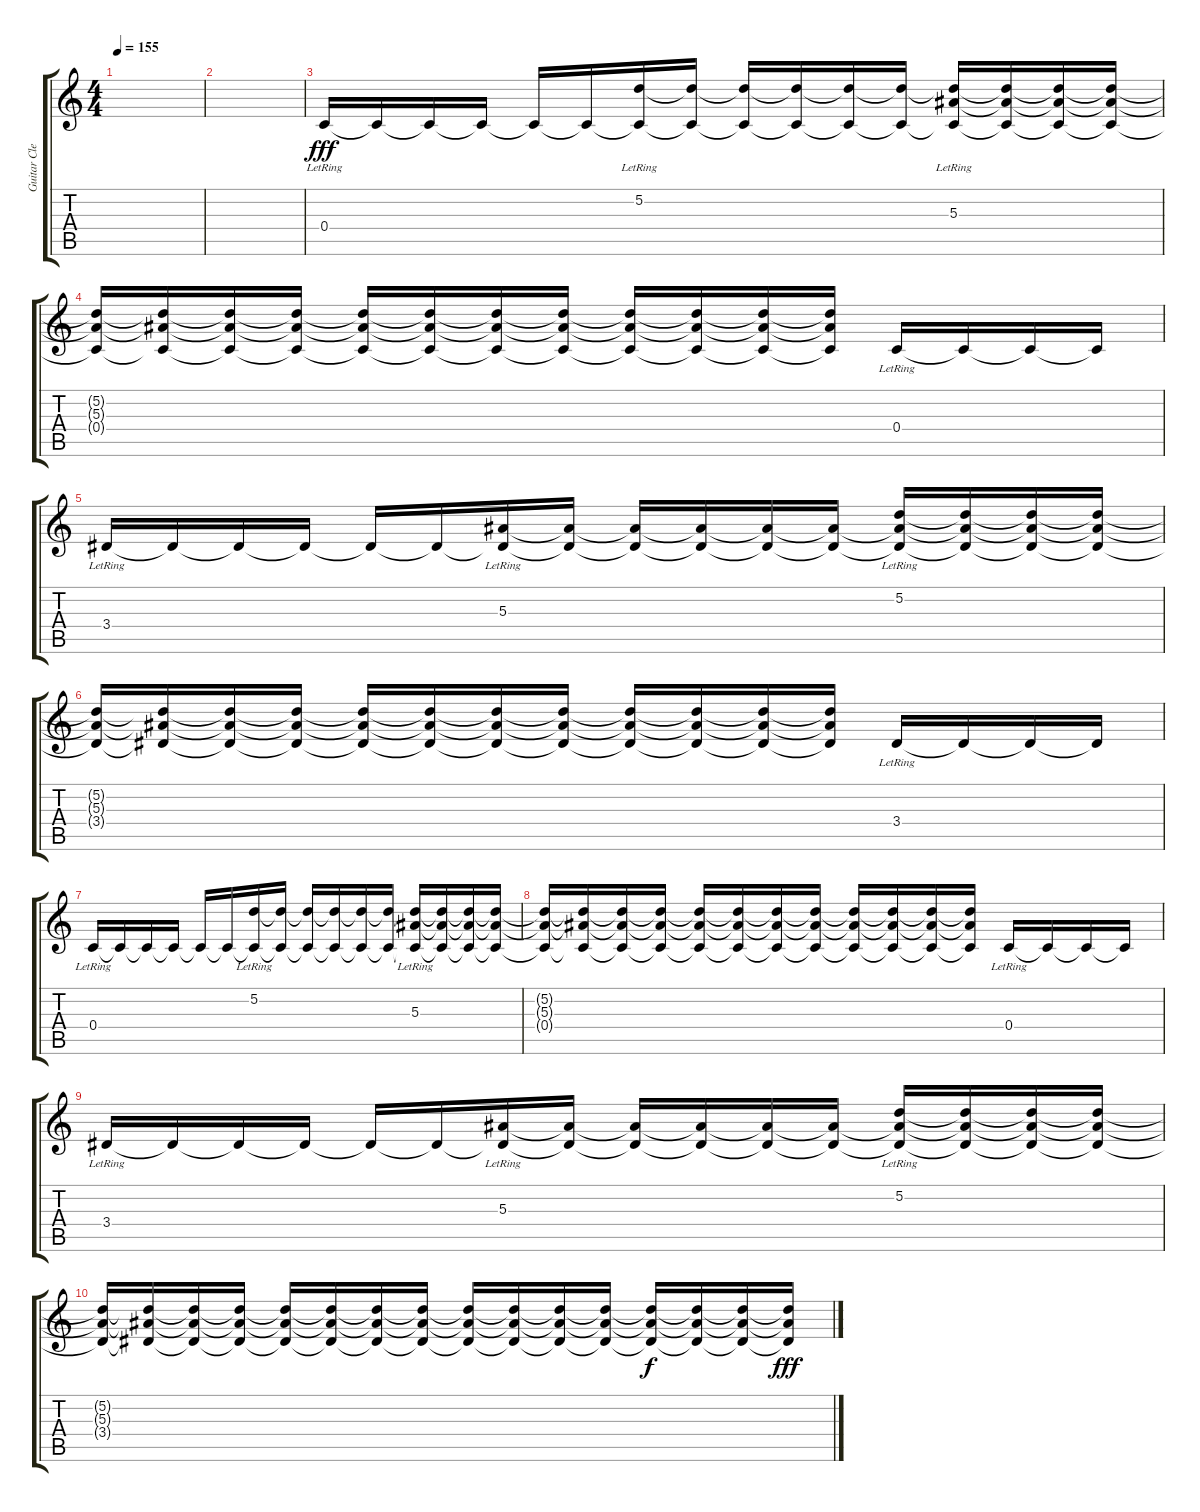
\track ("Guitar Clean 2" "Guitar Cle") {instrument electricguitarjazz}
\staff {score tabs}
\tuning (D4 A3 F3 C3 G2 C2) {hide}
\ts (4 4)
\tempo 155
\clef g2
\ks c
|
|
0.4{lr}.16{dy fff} 0.4{t}.16 0.4{t}.16 0.4{t}.16 0.4{t}.16 0.4{t}.16 (5.2{lr} 0.4{t}).16 (5.2{t} 0.4{t}).16 (5.2{t} 0.4{t}).16 (5.2{t} 0.4{t}).16 (5.2{t} 0.4{t}).16 (5.2{t} 0.4{t}).16 (5.2{t} 5.3{lr} 0.4{t}).16 (5.2{t} 5.3{t} 0.4{t}).16 (5.2{t} 5.3{t} 0.4{t}).16 (5.2{t} 5.3{t} 0.4{t}).16 |
(5.2{t} 5.3{t} 0.4{t}).16 (5.2{t} 5.3{t} 0.4{t}).16 (5.2{t} 5.3{t} 0.4{t}).16 (5.2{t} 5.3{t} 0.4{t}).16 (5.2{t} 5.3{t} 0.4{t}).16 (5.2{t} 5.3{t} 0.4{t}).16 (5.2{t} 5.3{t} 0.4{t}).16 (5.2{t} 5.3{t} 0.4{t}).16 (5.2{t} 5.3{t} 0.4{t}).16 (5.2{t} 5.3{t} 0.4{t}).16 (5.2{t} 5.3{t} 0.4{t}).16 (5.2{t} 5.3{t} 0.4{t}).16 0.4{lr}.16 0.4{t}.16 0.4{t}.16 0.4{t}.16 |
3.4{lr}.16 3.4{t}.16 3.4{t}.16 3.4{t}.16 3.4{t}.16 3.4{t}.16 (5.3{lr} 3.4{t}).16 (5.3{t} 3.4{t}).16 (5.3{t} 3.4{t}).16 (5.3{t} 3.4{t}).16 (5.3{t} 3.4{t}).16 (5.3{t} 3.4{t}).16 (5.2{lr} 5.3{t} 3.4{t}).16 (5.2{t} 5.3{t} 3.4{t}).16 (5.2{t} 5.3{t} 3.4{t}).16 (5.2{t} 5.3{t} 3.4{t}).16 |
(5.2{t} 5.3{t} 3.4{t}).16 (5.2{t} 5.3{t} 3.4{t}).16 (5.2{t} 5.3{t} 3.4{t}).16 (5.2{t} 5.3{t} 3.4{t}).16 (5.2{t} 5.3{t} 3.4{t}).16 (5.2{t} 5.3{t} 3.4{t}).16 (5.2{t} 5.3{t} 3.4{t}).16 (5.2{t} 5.3{t} 3.4{t}).16 (5.2{t} 5.3{t} 3.4{t}).16 (5.2{t} 5.3{t} 3.4{t}).16 (5.2{t} 5.3{t} 3.4{t}).16 (5.2{t} 5.3{t} 3.4{t}).16 3.4{lr}.16 3.4{t}.16 3.4{t}.16 3.4{t}.16 |
0.4{lr}.16{volume 0} 0.4{t}.16 0.4{t}.16 0.4{t}.16 0.4{t}.16 0.4{t}.16 (5.2{lr} 0.4{t}).16 (5.2{t} 0.4{t}).16 (5.2{t} 0.4{t}).16 (5.2{t} 0.4{t}).16 (5.2{t} 0.4{t}).16 (5.2{t} 0.4{t}).16 (5.2{t} 5.3{lr} 0.4{t}).16 (5.2{t} 5.3{t} 0.4{t}).16 (5.2{t} 5.3{t} 0.4{t}).16 (5.2{t} 5.3{t} 0.4{t}).16 |
(5.2{t} 5.3{t} 0.4{t}).16 (5.2{t} 5.3{t} 0.4{t}).16 (5.2{t} 5.3{t} 0.4{t}).16 (5.2{t} 5.3{t} 0.4{t}).16 (5.2{t} 5.3{t} 0.4{t}).16 (5.2{t} 5.3{t} 0.4{t}).16 (5.2{t} 5.3{t} 0.4{t}).16 (5.2{t} 5.3{t} 0.4{t}).16 (5.2{t} 5.3{t} 0.4{t}).16 (5.2{t} 5.3{t} 0.4{t}).16 (5.2{t} 5.3{t} 0.4{t}).16 (5.2{t} 5.3{t} 0.4{t}).16 0.4{lr}.16 0.4{t}.16 0.4{t}.16 0.4{t}.16 |
3.4{lr}.16 3.4{t}.16 3.4{t}.16 3.4{t}.16 3.4{t}.16 3.4{t}.16 (5.3{lr} 3.4{t}).16 (5.3{t} 3.4{t}).16 (5.3{t} 3.4{t}).16 (5.3{t} 3.4{t}).16 (5.3{t} 3.4{t}).16 (5.3{t} 3.4{t}).16 (5.2{lr} 5.3{t} 3.4{t}).16 (5.2{t} 5.3{t} 3.4{t}).16 (5.2{t} 5.3{t} 3.4{t}).16 (5.2{t} 5.3{t} 3.4{t}).16 |
(5.2{t} 5.3{t} 3.4{t}).16 (5.2{t} 5.3{t} 3.4{t}).16 (5.2{t} 5.3{t} 3.4{t}).16 (5.2{t} 5.3{t} 3.4{t}).16 (5.2{t} 5.3{t} 3.4{t}).16 (5.2{t} 5.3{t} 3.4{t}).16 (5.2{t} 5.3{t} 3.4{t}).16 (5.2{t} 5.3{t} 3.4{t}).16 (5.2{t} 5.3{t} 3.4{t}).16 (5.2{t} 5.3{t} 3.4{t}).16 (5.2{t} 5.3{t} 3.4{t}).16 (5.2{t} 5.3{t} 3.4{t}).16 (5.2{t} 5.3{t} 3.4{t}).16{dy f} (5.2{t} 5.3{t} 3.4{t}).16 (5.2{t} 5.3{t} 3.4{t}).16 (5.2{t} 5.3{t} 3.4{t}).16{dy fff}
